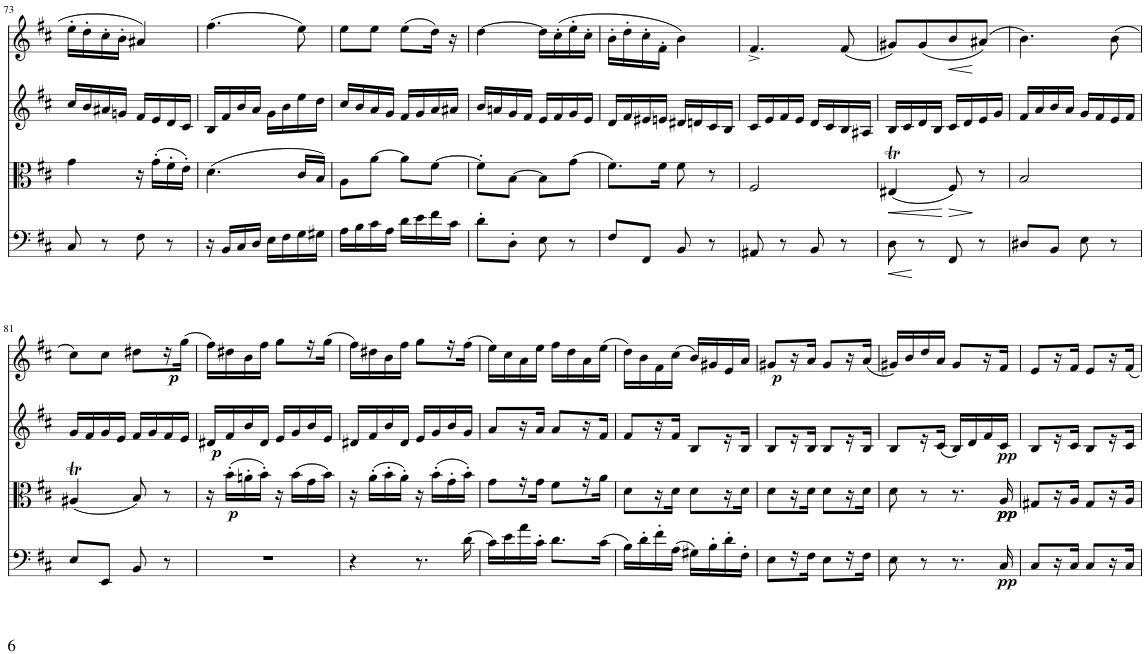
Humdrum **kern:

**kern	**dynam	**kern	**dynam	**kern	**dynam	**kern	**dynam
*part4	*part4	*part3	*part3	*part2	*part2	*part1	*part1
*staff4	*staff4	*staff3	*staff3	*staff2	*staff2	*staff1	*staff1
*I"Piano	*	*I"Piano	*	*I"Piano	*	*I"Piano	*
*I'Pno	*	*I'Pno	*	*I'Pno	*	*I'Pno	*
!!LO:PB:g=z
*clefF4	*	*clefC3	*	*clefG2	*	*clefG2	*
*k[f#c#]	*	*k[f#c#]	*	*k[f#c#]	*	*k[f#c#]	*
*M2/4	*	*M2/4	*	*M2/4	*	*M2/4	*
=73	=73	=73	=73	=73	=73	=73	=73
8C#/	.	4g\	.	16cc#/LL	.	16ee'\LL	.
.	.	.	.	16b/	.	16dd'\	.
8r	.	.	.	16a#X/	.	16cc#'\	.
.	.	.	.	16gn/JJ	.	16b'\JJ	.
8F#\	.	16r	.	16f#/LL	.	4a#X/	.
.	.	(16g'\LL	.	16e/	.	.	.
8r	.	16f#'\	.	16d/	.	.	.
.	.	16e'\JJ)	.	16c#/JJ	.	.	.
=74	=74	=74	=74	=74	=74	=74	=74
16r	.	(4.d\	.	16B/LL	.	(4.ff#\	.
16BB/LL	.	.	.	16f#/	.	.	.
16C#/	.	.	.	16b/	.	.	.
16D/JJ	.	.	.	16a/JJ	.	.	.
16E\LL	.	.	.	16g\LL	.	.	.
16F#\	.	.	.	16b\	.	.	.
16G\	.	16c#/LL	.	16ee\	.	8ee\)	.
16G#X\JJ	.	16B/JJ)	.	16dd\JJ	.	.	.
=75	=75	=75	=75	=75	=75	=75	=75
16A\LL	.	8A\L	.	16cc#/LL	.	8ee\L	.
16B\	.	.	.	16b/	.	.	.
16c#\	.	[8a\J	.	16a/	.	8ee\J	.
16A\JJ	.	.	.	16g/JJ	.	.	.
16d\LL	.	8a\L]	.	16f#/LL	.	(8ee\L	.
16e\	.	.	.	16g/	.	.	.
16f#\	.	[8f#\J	.	16a/	.	16dd\Jk)	.
16c#\JJ	.	.	.	16a#X/JJ	.	16r	.
=76	=76	=76	=76	=76	=76	=76	=76
8d'\L	.	8f#'\L]	.	16b/LL	.	[4dd\	.
.	.	.	.	16an/	.	.	.
8D'\J	.	[8B\J	.	16g/	.	.	.
.	.	.	.	16f#/JJ	.	.	.
8E\	.	8B\L]	.	16e/LL	.	16dd\LL]	.
.	.	.	.	16f#/	.	(16cc#'\	.
8r	.	(8g\J	.	16g/	.	16ee'\	.
.	.	.	.	16e/JJ	.	16cc#'\JJ	.
=77	=77	=77	=77	=77	=77	=77	=77
8F#/L	.	8.f#\L)	.	16d/LL	.	16b'\LL	.
.	.	.	.	16f#/	.	16dd'\	.
8FF#/J	.	.	.	16e#X/	.	16cc#'\	.
.	.	16f#\Jk	.	16en/JJ	.	16f#'\JJ	.
8BB/	.	8f#\	.	16d#X/LL	.	4b\)	.
.	.	.	.	16dn/	.	.	.
8r	.	8r	.	16c#/	.	.	.
.	.	.	.	16B/JJ	.	.	.
=78	=78	=78	=78	=78	=78	=78	=78
8AA#X/	.	2F#/	.	16c#/LL	.	4.f#^/	.
.	.	.	.	16e/	.	.	.
8r	.	.	.	16f#/	.	.	.
.	.	.	.	16e/JJ	.	.	.
8BB/	.	.	.	16d/LL	.	.	.
.	.	.	.	16c#/	.	.	.
8r	.	.	.	16B/	.	(8f#/	.
.	.	.	.	16A#X/JJ	.	.	.
=79	=79	=79	=79	=79	=79	=79	=79
!	!LO:HP:b	!	!LO:HP:b	!	!	!	!
8D\	<	(4E#Xt/	<	16B/LL	.	8g#X/L)	.
.	.	.	.	16c#/	.	.	.
8r	[	.	.	16d/	.	(8g#/	.
.	.	.	.	16B/JJ	.	.	.
!	!	!	!LO:HP:n=1:b	!	!	!	!LO:HP:b
8FF#/	.	8F#/)	[ >	16c#/LL	.	8b/	<
.	.	.	.	16d/	.	.	.
8r	.	8r	]	16e/	.	(8a#X/J)	[
.	.	.	.	16g/JJ	.	.	.
=80	=80	=80	=80	=80	=80	=80	=80
8D#X/L	.	2B/	.	16f#/LL	.	4.b\)	.
.	.	.	.	16a/	.	.	.
8BB/J	.	.	.	16b/	.	.	.
.	.	.	.	16a/JJ	.	.	.
8E\	.	.	.	16g/LL	.	.	.
.	.	.	.	16f#/	.	.	.
8r	.	.	.	16e/	.	(8b\	.
.	.	.	.	16f#/JJ	.	.	.
!!LO:LB:g=z
=81	=81	=81	=81	=81	=81	=81	=81
8E/L	.	(4A#Xt/	.	16g/LL	.	8cc#\L)	.
.	.	.	.	16f#/	.	.	.
8EE/J	.	.	.	16g/	.	8cc#\J	.
.	.	.	.	16e/JJ	.	.	.
8BB/	.	8B/)	.	16f#/LL	.	8dd#X\L	.
.	.	.	.	16g/	.	.	.
!	!	!	!	!	!	!	!LO:DY:b
8r	.	8r	.	16f#/	.	16r	p
.	.	.	.	16e/JJ	.	(16gg\JJ	.
=82	=82	=82	=82	=82	=82	=82	=82
!	!	!	!	!	!LO:DY:b	!	!
2r	.	16r	.	16d#X/LL	p	16ff#\LL)	.
!	!	!	!LO:DY:b	!	!	!	!
.	.	(16b'\LL	p	16f#/	.	16dd#X\	.
.	.	16an'\	.	16b/	.	16b\	.
.	.	16b'\JJ)	.	16d#/JJ	.	16ff#\JJ	.
.	.	16r	.	16e/LL	.	8gg\L	.
.	.	(16b\LL	.	16g/	.	.	.
.	.	16g\	.	16b/	.	16r	.
.	.	16b\JJ)	.	16e/JJ	.	(16gg\JJ	.
=83	=83	=83	=83	=83	=83	=83	=83
4r	.	16r	.	16d#X/LL	.	16ff#\LL)	.
.	.	(16a'\LL	.	16f#/	.	16dd#X\	.
.	.	16b'\	.	16b/	.	16b\	.
.	.	16a'\JJ)	.	16d#/JJ	.	16ff#\JJ	.
8.r	.	16r	.	16e/LL	.	8gg\L	.
.	.	(16b'\LL	.	16g/	.	.	.
.	.	16g'\	.	16b/	.	16r	.
(16d\	.	16b'\JJ)	.	16g/JJ	.	(16ff#\JJ	.
=84	=84	=84	=84	=84	=84	=84	=84
16c#\LL)	.	8g\L	.	8a/L	.	16ee\LL)	.
16e\	.	.	.	.	.	16cc#\	.
16a\	.	16r	.	16r	.	16a\	.
16c#'\JJ	.	16g\JJ	.	16a/JJ	.	16ee\JJ	.
8.d\L	.	8f#\L	.	8a/L	.	16ff#\LL	.
.	.	.	.	.	.	16dd\	.
.	.	16r	.	16r	.	16a\	.
(16c#\Jk	.	16a\JJ	.	16f#/JJ	.	(16ee\JJ	.
=85	=85	=85	=85	=85	=85	=85	=85
16B\LL)	.	8d\L	.	8f#/L	.	16dd\LL)	.
16d'\	.	.	.	.	.	16b\	.
16f#'\	.	16r	.	16r	.	16f#\	.
(16A\JJ	.	16d\JJ	.	16f#/JJ	.	(16cc#\JJ	.
16G#X\LL)	.	8d\L	.	8B/L	.	16b/LL)	.
16B'\	.	.	.	.	.	16g#X/	.
16d'\	.	16r	.	16r	.	16e/	.
16F#'\JJ	.	16d\JJ	.	16B/JJ	.	16a/JJ	.
=86	=86	=86	=86	=86	=86	=86	=86
!	!	!	!	!	!	!	!LO:DY:b
8E\L	.	8d\L	.	8B/L	.	8g#X/L	p
16r	.	16r	.	16r	.	16r	.
16F#\JJ	.	16d\JJ	.	16B/JJ	.	16a/JJ	.
8E\L	.	8d\L	.	8B/L	.	8g#/L	.
16r	.	16r	.	16r	.	16r	.
16F#\JJ	.	16d\JJ	.	16B/JJ	.	(16a/JJ	.
=87	=87	=87	=87	=87	=87	=87	=87
8E\	.	8d\	.	8B/L	.	16g#X/LL)	.
.	.	.	.	.	.	16b/	.
8r	.	8r	.	16r	.	16dd/	.
.	.	.	.	(16c#/JJ	.	16a/JJ	.
8.r	.	8.r	.	16B/LL)	.	8g#/L	.
.	.	.	.	16d/	.	.	.
.	.	.	.	16f#/	.	16r	.
!	!LO:DY:b	!	!LO:DY:b	!	!	!	!
!	!	!	!LO:DY:n=1:b	!	!LO:DY:b	!	!
16C#/	pp	16A/	pp pp	16c#/JJ	pp	16f#/JJ	.
=88	=88	=88	=88	=88	=88	=88	=88
8C#/L	.	8G#X/L	.	8B/L	.	8e/L	.
16r	.	16r	.	16r	.	16r	.
16C#/JJ	.	16A/JJ	.	16c#/JJ	.	16f#/JJ	.
8C#/L	.	8G#/L	.	8B/L	.	8e/L	.
16r	.	16r	.	16r	.	16r	.
16C#/JJ	.	16A/JJ	.	16c#/JJ	.	16f#/JJ	.
=	=	=	=	=	=	=	=
*-	*-	*-	*-	*-	*-	*-	*-
